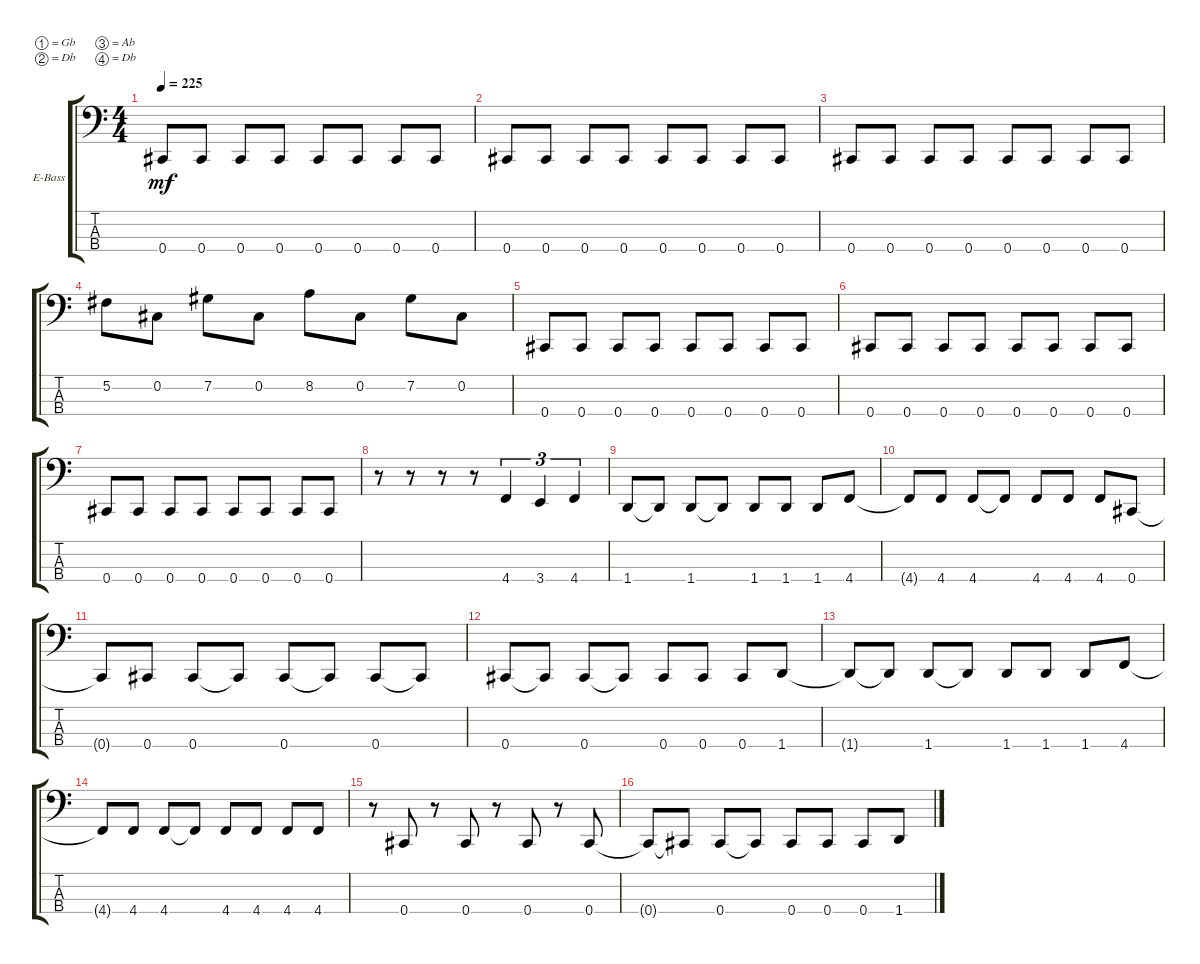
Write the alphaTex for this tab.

\bracketExtendMode groupsimilarinstruments
\firstSystemTrackNameOrientation horizontal
\otherSystemsTrackNameOrientation horizontal
\track ("Electric Bass" "E-Bass") {instrument electricbassfinger}
\staff {score tabs}
\tuning (Gb2 Db2 Ab1 Db1)
\ts (4 4)
\tempo 225
\clef f4
\ks c
0.4.8{dy mf} 0.4.8 0.4.8 0.4.8 0.4.8 0.4.8 0.4.8 0.4.8 |
0.4.8 0.4.8 0.4.8 0.4.8 0.4.8 0.4.8 0.4.8 0.4.8 |
0.4.8 0.4.8 0.4.8 0.4.8 0.4.8 0.4.8 0.4.8 0.4.8 |
5.2.8 0.2.8 7.2.8 0.2.8 8.2.8 0.2.8 7.2.8 0.2.8 |
0.4.8 0.4.8 0.4.8 0.4.8 0.4.8 0.4.8 0.4.8 0.4.8 |
0.4.8 0.4.8 0.4.8 0.4.8 0.4.8 0.4.8 0.4.8 0.4.8 |
0.4.8 0.4.8 0.4.8 0.4.8 0.4.8 0.4.8 0.4.8 0.4.8 |
r.8 r.8 r.8 r.8 4.4.4{tu (3 2)} 3.4.4{tu (3 2)} 4.4.4{tu (3 2)} |
1.4.8 1.4{t}.8 1.4.8 1.4{t}.8 1.4.8 1.4.8 1.4.8 4.4.8 |
4.4{t}.8 4.4.8 4.4.8 4.4{t}.8 4.4.8 4.4.8 4.4.8 0.4.8 |
0.4{t}.8 0.4.8 0.4.8 0.4{t}.8 0.4.8 0.4{t}.8 0.4.8 0.4{t}.8 |
0.4.8 0.4{t}.8 0.4.8 0.4{t}.8 0.4.8 0.4.8 0.4.8 1.4.8 |
1.4{t}.8 1.4{t}.8 1.4.8 1.4{t}.8 1.4.8 1.4.8 1.4.8 4.4.8 |
4.4{t}.8 4.4.8 4.4.8 4.4{t}.8 4.4.8 4.4.8 4.4.8 4.4.8 |
r.8 0.4.8 r.8 0.4.8 r.8 0.4.8 r.8 0.4.8 |
0.4{t}.8 0.4{t}.8 0.4.8 0.4{t}.8 0.4.8 0.4.8 0.4.8 1.4.8
